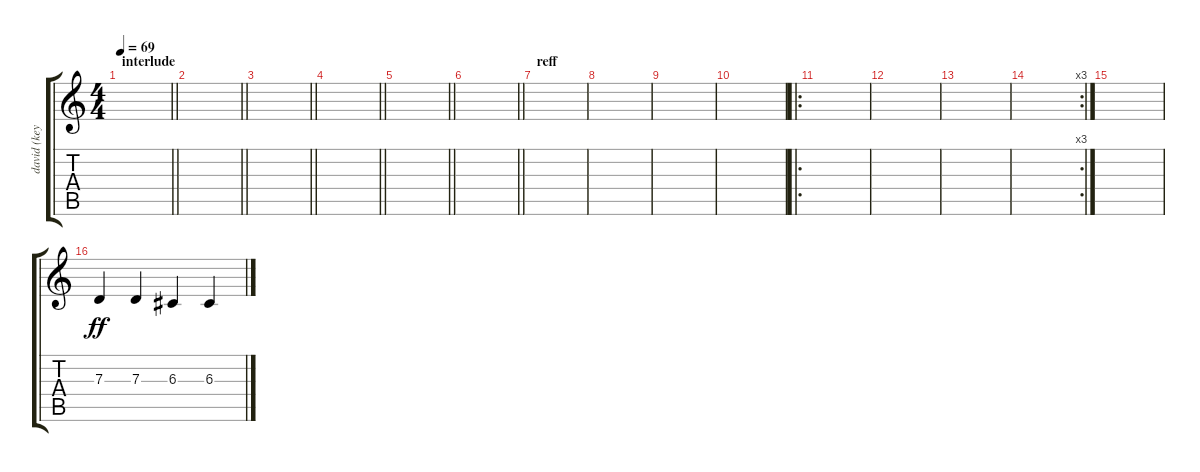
\track ("david (keyboard)" "david (key") {instrument brightacousticpiano}
\staff {score tabs}
\tuning (E4 B3 G3 D3 A2 E2) {hide}
\ts (4 4)
\section ("" "interlude")
\tempo 69
\clef g2
\barLineRight lightlight
\ks c
|
\barLineRight lightlight
|
\barLineRight lightlight
|
\barLineRight lightlight
|
\barLineRight lightlight
|
\barLineRight lightlight
|
\section ("" "reff")
|
|
|
|
\ro
|
|
|
\rc 3
|
|
7.3.4{dy ff} 7.3.4 6.3.4 6.3.4
